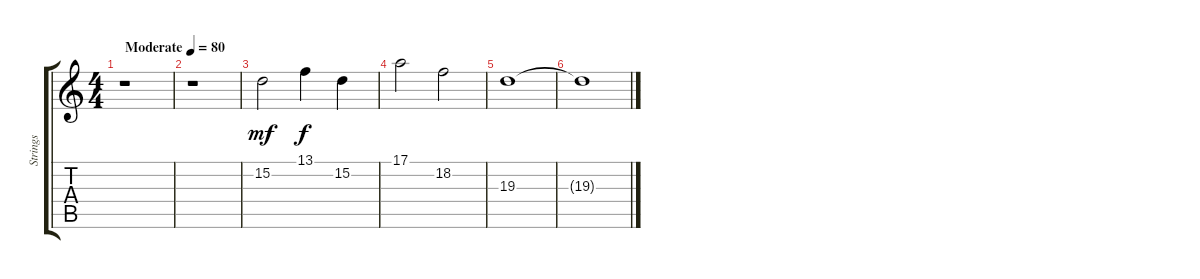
\track ("Strings" "Strings") {instrument stringensemble1}
\staff {score tabs}
\tuning (E4 B3 G3 D3 A2 E2) {hide}
\ts (4 4)
\tempo (80 "Moderate")
\clef g2
\ks c
r.1{dy mf instrument stringensemble1} |
r.1 |
15.2.2 13.1.4{dy f} 15.2.4 |
17.1.2 18.2.2 |
19.3.1 |
19.3{t}.1
